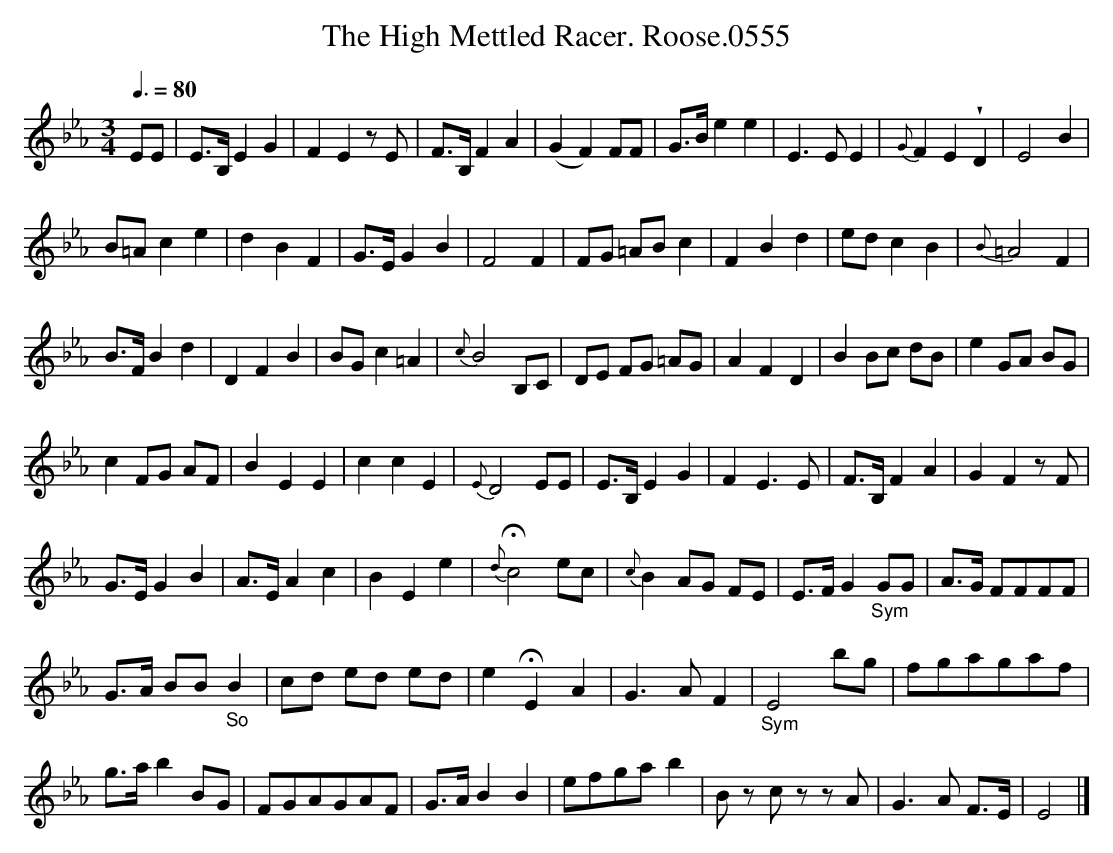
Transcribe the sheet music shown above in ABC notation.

X:1
T:High Mettled Racer. Roose.0555, The
M:3/4
L:1/8
Q:3/8=80
K:Eb
EE | E>B, E2 G2 | F2 E2 z E | F>B, F2 A2 | (G2 F2) FF |\\
G>B e2 e2 | E3 E E2 | {G}F2 E2 !wedge!D2 | E4 B2 |
B=A c2 e2 | d2 B2 F2 | G>E G2 B2 | F4 F2 |\\
FG =AB c2 | F2 B2 d2 | ed c2 B2 | {B}=A4 F2 |
B>F B2 d2 | D2 F2 B2 | BG c2 =A2 | {c}B4 B,C |\\
DE FG =AG | A2 F2 D2 | B2 Bc dB | e2 GA BG |
c2 FG AF | B2 E2 E2 | c2 c2 E2 | {E}D4 EE |\\
E>B, E2 G2 | F2 E3 E | F>B, F2 A2 | G2 F2 z F |
G>E G2 B2 | A>E A2 c2 | B2 E2 e2 | {d}!fermata!c4 ec |\\
{c}B2 AG FE | E>F G2 "_Sym"GG | A>G FFFF |
G>A BB "_So"B2 |cd ed ed | e2 !fermata!E2 A2 | G3 A F2 | \\
"_Sym"E4 bg |fgagaf |
g>a b2 BG | FGAGAF | \\
G>A B2 B2 |efga b2 | B z c z z A | G3 A F>E | E4 |]
